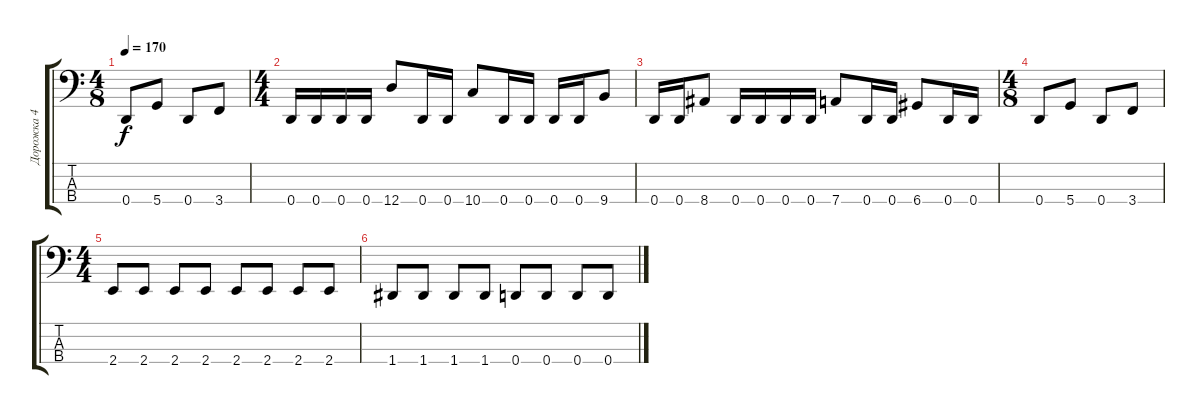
\track ("Дорожка 4" "Дорожка 4") {instrument electricbassfinger}
\staff {score tabs}
\tuning (G2 D2 A1 D1) {hide}
\ts (4 8)
\tempo 170
\clef f4
\ks c
0.4.8{dy f} 5.4.8 0.4.8 3.4.8 |
\ts (4 4)
0.4.16 0.4.16 0.4.16 0.4.16 12.4.8 0.4.16 0.4.16 10.4.8 0.4.16 0.4.16 0.4.16 0.4.16 9.4.8 |
0.4.16 0.4.16 8.4.8 0.4.16 0.4.16 0.4.16 0.4.16 7.4.8 0.4.16 0.4.16 6.4.8 0.4.16 0.4.16 |
\ts (4 8)
0.4.8 5.4.8 0.4.8 3.4.8 |
\ts (4 4)
2.4.8 2.4.8 2.4.8 2.4.8 2.4.8 2.4.8 2.4.8 2.4.8 |
1.4.8 1.4.8 1.4.8 1.4.8 0.4.8 0.4.8 0.4.8 0.4.8
